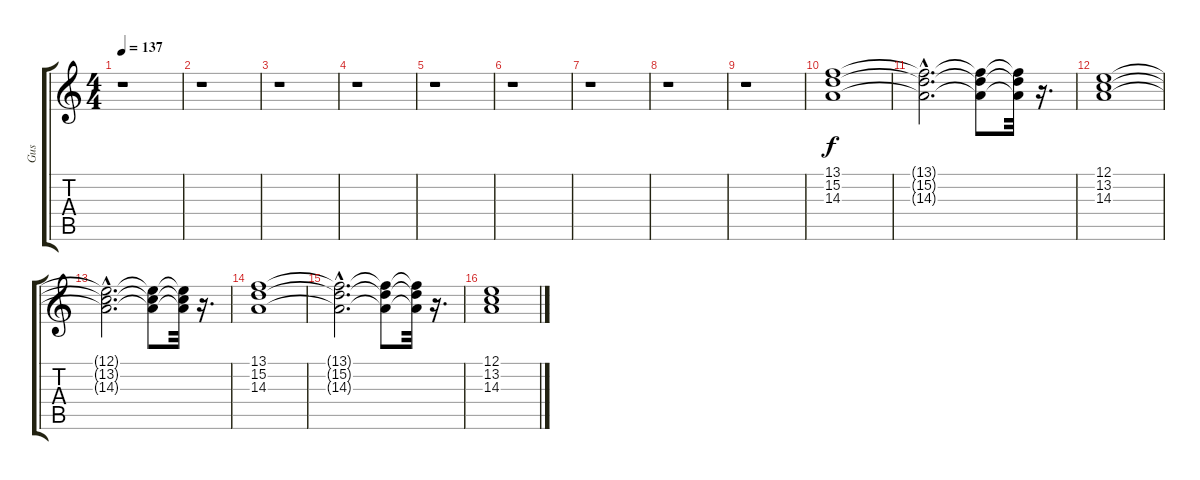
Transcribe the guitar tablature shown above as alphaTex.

\track ("  Gus" "  Gus") {instrument stringensemble2}
\staff {score tabs}
\tuning (E4 B3 G3 D3 A2 E2) {hide}
\ts (4 4)
\tempo 137
\clef g2
\ks c
r.1{dy f} |
r.1 |
r.1 |
r.1 |
r.1 |
r.1 |
r.1 |
r.1 |
r.1 |
(13.1 15.2 14.3).1 |
(13.1{hac t} 15.2{hac t} 14.3{hac t}).2{d} (13.1{t} 15.2{t} 14.3{t}).8 (13.1{t} 15.2{t} 14.3{t}).32 r.16{d} |
(12.1 13.2 14.3).1 |
(12.1{hac t} 13.2{hac t} 14.3{hac t}).2{d} (12.1{t} 13.2{t} 14.3{t}).8 (12.1{t} 13.2{t} 14.3{t}).32 r.16{d} |
(13.1 15.2 14.3).1 |
(13.1{hac t} 15.2{hac t} 14.3{hac t}).2{d} (13.1{t} 15.2{t} 14.3{t}).8 (13.1{t} 15.2{t} 14.3{t}).32 r.16{d} |
(12.1 13.2 14.3).1
